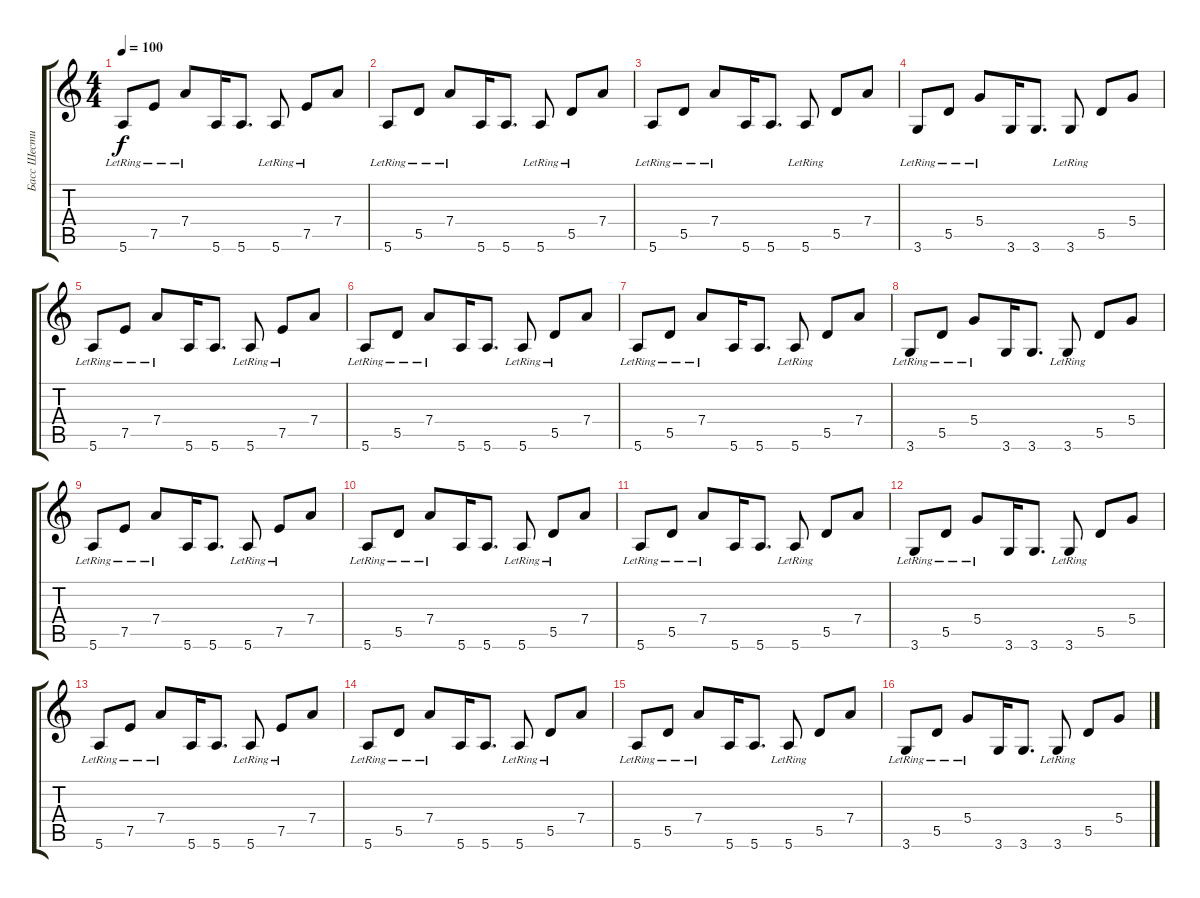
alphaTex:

\track ("Басс Шестиструнка" "Басс Шести") {instrument acousticguitarsteel}
\staff {score tabs}
\tuning (E4 B3 G3 D3 A2 E2) {hide}
\ts (4 4)
\tempo 100
\clef g2
\ks c
5.6{lr}.8{dy f} 7.5{lr}.8 7.4{lr}.8 5.6.16 5.6.8{d} 5.6{lr}.8 7.5{lr}.8 7.4.8 |
5.6{lr}.8 5.5{lr}.8 7.4{lr}.8 5.6.16 5.6.8{d} 5.6{lr}.8 5.5{lr}.8 7.4.8 |
5.6{lr}.8 5.5{lr}.8 7.4{lr}.8 5.6.16 5.6.8{d} 5.6{lr}.8 5.5.8 7.4.8 |
3.6{lr}.8 5.5{lr}.8 5.4{lr}.8 3.6.16 3.6.8{d} 3.6{lr}.8 5.5.8 5.4.8 |
5.6{lr}.8 7.5{lr}.8 7.4{lr}.8 5.6.16 5.6.8{d} 5.6{lr}.8 7.5{lr}.8 7.4.8 |
5.6{lr}.8 5.5{lr}.8 7.4{lr}.8 5.6.16 5.6.8{d} 5.6{lr}.8 5.5{lr}.8 7.4.8 |
5.6{lr}.8 5.5{lr}.8 7.4{lr}.8 5.6.16 5.6.8{d} 5.6{lr}.8 5.5.8 7.4.8 |
3.6{lr}.8 5.5{lr}.8 5.4{lr}.8 3.6.16 3.6.8{d} 3.6{lr}.8 5.5.8 5.4.8 |
5.6{lr}.8 7.5{lr}.8 7.4{lr}.8 5.6.16 5.6.8{d} 5.6{lr}.8 7.5{lr}.8 7.4.8 |
5.6{lr}.8 5.5{lr}.8 7.4{lr}.8 5.6.16 5.6.8{d} 5.6{lr}.8 5.5{lr}.8 7.4.8 |
5.6{lr}.8 5.5{lr}.8 7.4{lr}.8 5.6.16 5.6.8{d} 5.6{lr}.8 5.5.8 7.4.8 |
3.6{lr}.8 5.5{lr}.8 5.4{lr}.8 3.6.16 3.6.8{d} 3.6{lr}.8 5.5.8 5.4.8 |
5.6{lr}.8 7.5{lr}.8 7.4{lr}.8 5.6.16 5.6.8{d} 5.6{lr}.8 7.5{lr}.8 7.4.8 |
5.6{lr}.8 5.5{lr}.8 7.4{lr}.8 5.6.16 5.6.8{d} 5.6{lr}.8 5.5{lr}.8 7.4.8 |
5.6{lr}.8 5.5{lr}.8 7.4{lr}.8 5.6.16 5.6.8{d} 5.6{lr}.8 5.5.8 7.4.8 |
3.6{lr}.8 5.5{lr}.8 5.4{lr}.8 3.6.16 3.6.8{d} 3.6{lr}.8 5.5.8 5.4.8
